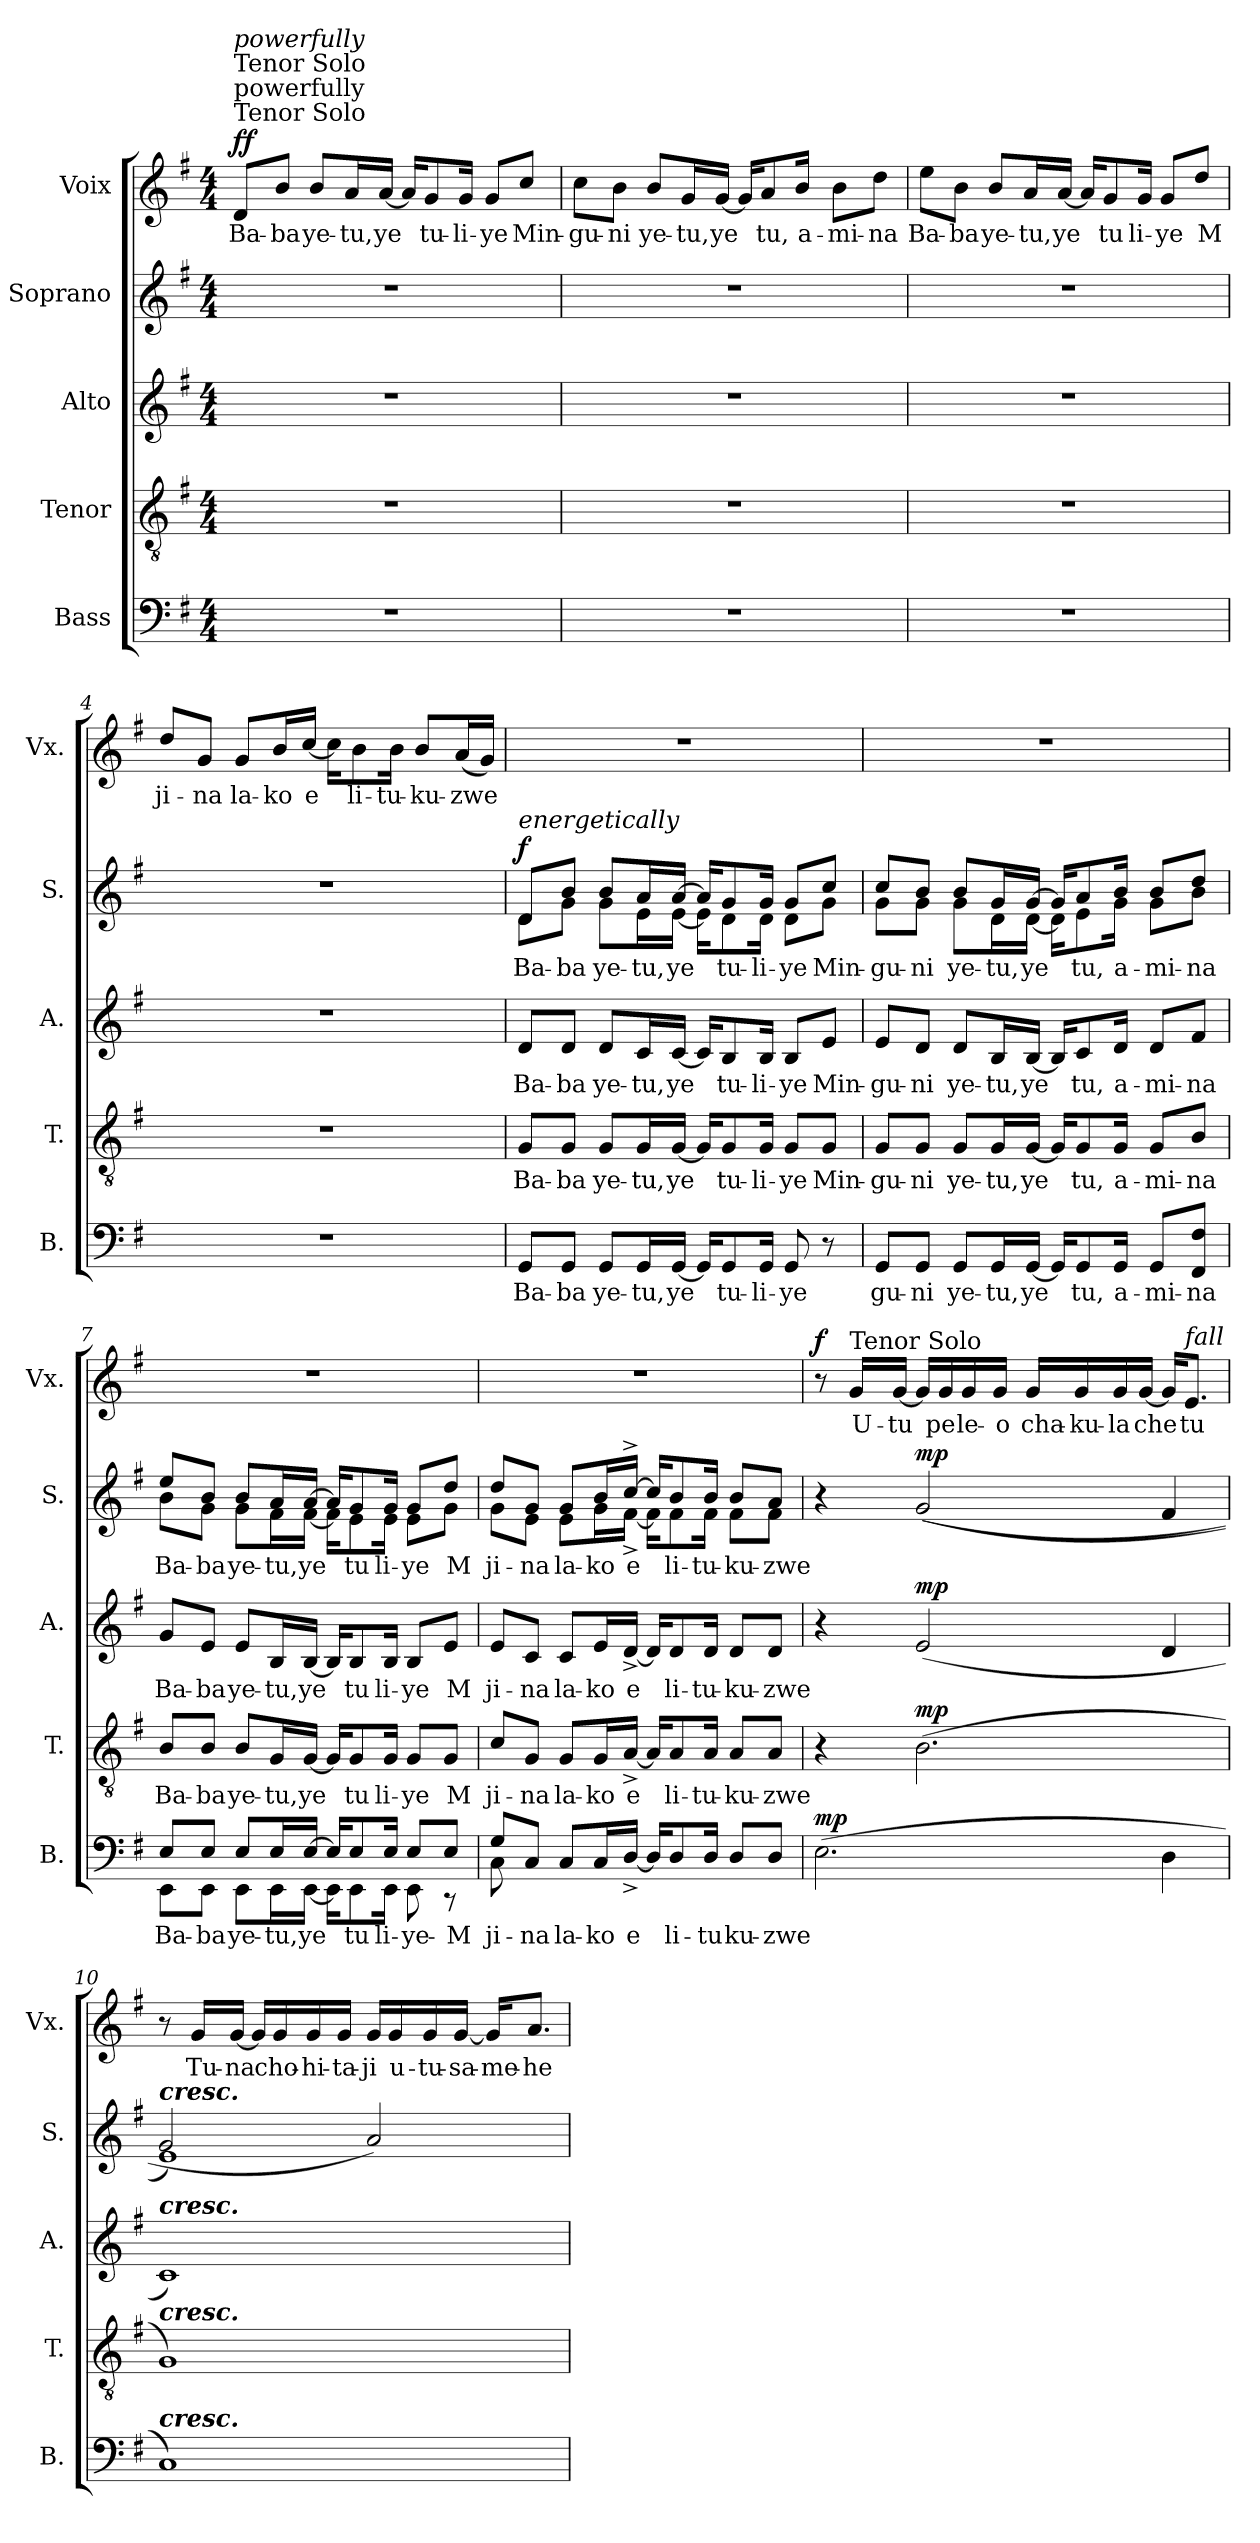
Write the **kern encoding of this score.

**kern	**text	**dynam	**kern	**text	**dynam	**kern	**text	**dynam	**kern	**text	**dynam	**kern	**text	**dynam
*part5	*part5	*part5	*part4	*part4	*part4	*part3	*part3	*part3	*part2	*part2	*part2	*part1	*part1	*part1
*staff5	*staff5	*staff5	*staff4	*staff4	*staff4	*staff3	*staff3	*staff3	*staff2	*staff2	*staff2	*staff1	*staff1	*staff1
*I"Bass	*	*	*I"Tenor	*	*	*I"Alto	*	*	*I"Soprano	*	*	*I"Voix	*	*
*I'B.	*	*	*I'T.	*	*	*I'A.	*	*	*I'S.	*	*	*I'Vx.	*	*
*clefF4	*	*	*clefGv2	*	*	*clefG2	*	*	*clefG2	*	*	*clefG2	*	*
*k[f#]	*	*	*k[f#]	*	*	*k[f#]	*	*	*k[f#]	*	*	*k[f#]	*	*
*M4/4	*	*	*M4/4	*	*	*M4/4	*	*	*M4/4	*	*	*M4/4	*	*
*MM92	*	*	*MM92	*	*	*MM92	*	*	*MM92	*	*	*MM92	*	*
=1	=1	=1	=1	=1	=1	=1	=1	=1	=1	=1	=1	=1	=1	=1
!	!	!	!	!	!	!	!	!	!	!	!	!LO:TX:a:t=Tenor Solo	!	!
!	!	!	!	!	!	!	!	!	!	!	!	!LO:TX:a:t=powerfully	!	!
!	!	!	!	!	!	!	!	!	!	!	!	!LO:TX:a:t=Tenor Solo	!	!
!	!	!	!	!	!	!	!	!	!	!	!	!LO:TX:a:i:t=powerfully	!	!
!	!	!	!	!	!	!	!	!	!	!	!	!	!	!LO:DY:a
1r	.	.	1r	.	.	1r	.	.	1r	.	.	8d/L	Ba-	ff
.	.	.	.	.	.	.	.	.	.	.	.	8b/J	-ba	.
.	.	.	.	.	.	.	.	.	.	.	.	8b/L	ye-	.
.	.	.	.	.	.	.	.	.	.	.	.	16a/L	-tu,	.
.	.	.	.	.	.	.	.	.	.	.	.	[16a/JJ	-ye	.
.	.	.	.	.	.	.	.	.	.	.	.	16a/KL]	.	.
.	.	.	.	.	.	.	.	.	.	.	.	8g/	-tu-	.
.	.	.	.	.	.	.	.	.	.	.	.	16g/Jk	-li-	.
.	.	.	.	.	.	.	.	.	.	.	.	8g/L	-ye	.
.	.	.	.	.	.	.	.	.	.	.	.	8cc/J	Min-	.
=2	=2	=2	=2	=2	=2	=2	=2	=2	=2	=2	=2	=2	=2	=2
1r	.	.	1r	.	.	1r	.	.	1r	.	.	8cc\L	gu-	.
.	.	.	.	.	.	.	.	.	.	.	.	8b\J	-ni	.
.	.	.	.	.	.	.	.	.	.	.	.	8b/L	ye-	.
.	.	.	.	.	.	.	.	.	.	.	.	16g/L	-tu,	.
.	.	.	.	.	.	.	.	.	.	.	.	[16g/JJ	ye	.
.	.	.	.	.	.	.	.	.	.	.	.	16g/KL]	.	.
.	.	.	.	.	.	.	.	.	.	.	.	8a/	tu,	.
.	.	.	.	.	.	.	.	.	.	.	.	16b/Jk	a-	.
.	.	.	.	.	.	.	.	.	.	.	.	8b\L	-mi-	.
.	.	.	.	.	.	.	.	.	.	.	.	8dd\J	-na	.
=3	=3	=3	=3	=3	=3	=3	=3	=3	=3	=3	=3	=3	=3	=3
1r	.	.	1r	.	.	1r	.	.	1r	.	.	8ee\L	Ba-	.
.	.	.	.	.	.	.	.	.	.	.	.	8b\J	-ba	.
.	.	.	.	.	.	.	.	.	.	.	.	8b/L	ye-	.
.	.	.	.	.	.	.	.	.	.	.	.	16a/L	-tu,	.
.	.	.	.	.	.	.	.	.	.	.	.	[16a/JJ	-ye	.
.	.	.	.	.	.	.	.	.	.	.	.	16a/KL]	.	.
.	.	.	.	.	.	.	.	.	.	.	.	8g/	tu	.
.	.	.	.	.	.	.	.	.	.	.	.	16g/Jk	li-	.
.	.	.	.	.	.	.	.	.	.	.	.	8g/L	-ye	.
.	.	.	.	.	.	.	.	.	.	.	.	8dd/J	M	.
!!LO:LB:g=z
=4	=4	=4	=4	=4	=4	=4	=4	=4	=4	=4	=4	=4	=4	=4
1r	.	.	1r	.	.	1r	.	.	1r	.	.	8dd/L	ji-	.
.	.	.	.	.	.	.	.	.	.	.	.	8g/J	-na	.
.	.	.	.	.	.	.	.	.	.	.	.	8g/L	la-	.
.	.	.	.	.	.	.	.	.	.	.	.	16b/L	-ko	.
.	.	.	.	.	.	.	.	.	.	.	.	[16cc/JJ	e	.
.	.	.	.	.	.	.	.	.	.	.	.	16cc\KL]	.	.
.	.	.	.	.	.	.	.	.	.	.	.	8b\	li-	.
.	.	.	.	.	.	.	.	.	.	.	.	16b\Jk	-tu-	.
.	.	.	.	.	.	.	.	.	.	.	.	8b/L	-ku-	.
.	.	.	.	.	.	.	.	.	.	.	.	(16a/L	-zwe	.
.	.	.	.	.	.	.	.	.	.	.	.	16g/JJ)	.	.
=5	=5	=5	=5	=5	=5	=5	=5	=5	=5	=5	=5	=5	=5	=5
*	*	*	*	*	*	*	*	*	*^	*	*	*	*	*
!	!	!	!	!	!	!	!	!	!LO:TX:a:i:t=energetically	!	!	!	!	!	!
!	!	!	!	!	!	!	!	!	!	!	!	!LO:DY:a	!	!	!
8GG/L	Ba-	.	8G/L	Ba-	.	8d/L	Ba-	.	8d/L	8d\L	Ba-	f	1r	.	.
8GG/J	-ba	.	8G/J	-ba	.	8d/J	-ba	.	8b/J	8g\J	-ba	.	.	.	.
8GG/L	ye-	.	8G/L	ye-	.	8d/L	ye-	.	8b/L	8g\L	ye-	.	.	.	.
16GG/L	-tu,	.	16G/L	-tu,	.	16c/L	-tu,	.	16a/L	16e\L	-tu,	.	.	.	.
[16GG/JJ	-ye	.	[16G/JJ	-ye	.	[16c/JJ	-ye	.	[16a/JJ	[16e\JJ	-ye	.	.	.	.
16GG/KL]	.	.	16G/KL]	.	.	16c/KL]	.	.	16a/KL]	16e\KL]	.	.	.	.	.
8GG/	-tu-	.	8G/	-tu-	.	8B/	-tu-	.	8g/	8d\	-tu-	.	.	.	.
16GG/Jk	-li-	.	16G/Jk	-li-	.	16B/Jk	-li-	.	16g/Jk	16d\Jk	-li-	.	.	.	.
8GG/	-ye	.	8G/L	-ye	.	8B/L	-ye	.	8g/L	8d\L	-ye	.	.	.	.
8r	.	.	8G/J	Min-	.	8e/J	Min-	.	8cc/J	8g\J	Min-	.	.	.	.
!!LO:PB:g=z
=6	=6	=6	=6	=6	=6	=6	=6	=6	=6	=6	=6	=6	=6	=6	=6
8GG/L	gu-	.	8G/L	gu-	.	8e/L	gu-	.	8cc/L	8g\L	gu-	.	1r	.	.
8GG/J	-ni	.	8G/J	-ni	.	8d/J	-ni	.	8b/J	8g\J	-ni	.	.	.	.
8GG/L	ye-	.	8G/L	ye-	.	8d/L	ye-	.	8b/L	8g\L	ye-	.	.	.	.
16GG/L	-tu,	.	16G/L	-tu,	.	16B/L	-tu,	.	16g/L	16d\L	-tu,	.	.	.	.
[16GG/JJ	ye	.	[16G/JJ	ye	.	[16B/JJ	ye	.	[16g/JJ	[16d\JJ	ye	.	.	.	.
16GG/KL]	.	.	16G/KL]	.	.	16B/KL]	.	.	16g/KL]	16d\KL]	.	.	.	.	.
8GG/	tu,	.	8G/	tu,	.	8c/	tu,	.	8a/	8e\	tu,	.	.	.	.
16GG/Jk	a-	.	16G/Jk	a-	.	16d/Jk	a-	.	16b/Jk	16g\Jk	a-	.	.	.	.
8GG/L	-mi-	.	8G/L	-mi-	.	8d/L	-mi-	.	8b/L	8g\L	-mi-	.	.	.	.
8FF#/ 8F#/J	-na	.	8B/J	-na	.	8f#/J	-na	.	8dd/J	8b\J	-na	.	.	.	.
=7	=7	=7	=7	=7	=7	=7	=7	=7	=7	=7	=7	=7	=7	=7	=7
*^	*	*	*	*	*	*	*	*	*	*	*	*	*	*	*
8E/L	8EE\L	Ba-	.	8B/L	Ba-	.	8g/L	Ba-	.	8ee/L	8b\L	Ba-	.	1r	.	.
8E/J	8EE\J	-ba	.	8B/J	-ba	.	8e/J	-ba	.	8b/J	8g\J	-ba	.	.	.	.
8E/L	8EE\L	ye-	.	8B/L	ye-	.	8e/L	ye-	.	8b/L	8g\L	ye-	.	.	.	.
16E/L	16EE\L	-tu,	.	16G/L	-tu,	.	16B/L	-tu,	.	16a/L	16f#\L	-tu,	.	.	.	.
[16E/JJ	[16EE\JJ	-ye	.	[16G/JJ	-ye	.	[16B/JJ	-ye	.	[16a/JJ	[16f#\JJ	-ye	.	.	.	.
16E/KL]	16EE\KL]	.	.	16G/KL]	.	.	16B/KL]	.	.	16a/KL]	16f#\KL]	.	.	.	.	.
8E/	8EE\	tu	.	8G/	tu	.	8B/	tu	.	8g/	8e\	tu	.	.	.	.
16E/Jk	16EE\Jk	li-	.	16G/Jk	li-	.	16B/Jk	li-	.	16g/Jk	16e\Jk	li-	.	.	.	.
8E/L	8EE\	-ye-	.	8G/L	-ye	.	8B/L	-ye	.	8g/L	8e\L	-ye	.	.	.	.
8E/J	8r	-M	.	8G/J	M	.	8e/J	M	.	8dd/J	8g\J	M	.	.	.	.
!!LO:LB:g=z
=8	=8	=8	=8	=8	=8	=8	=8	=8	=8	=8	=8	=8	=8	=8	=8	=8
8G/L	8C\	ji-	.	8c/L	ji-	.	8e/L	ji-	.	8dd/L	8g\L	ji-	.	1r	.	.
8C/J	2..ryy	-na	.	8G/J	-na	.	8c/J	-na	.	8g/J	8e\J	-na	.	.	.	.
8C/L	.	la-	.	8G/L	la-	.	8c/L	la-	.	8g/L	8e\L	la-	.	.	.	.
16C/L	.	-ko	.	16G/L	-ko	.	16e/L	-ko	.	16b/L	16g\L	-ko	.	.	.	.
[16D^/JJ	.	e	.	[16A^/JJ	e	.	[16d^/JJ	e	.	[16cc^/JJ	[16f#^\JJ	e	.	.	.	.
16D/KL]	.	.	.	16A/KL]	.	.	16d/KL]	.	.	16cc/KL]	16f#\KL]	.	.	.	.	.
8D/	.	li-	.	8A/	li-	.	8d/	li-	.	8b/	8f#\	li-	.	.	.	.
16D/Jk	.	-tu	.	16A/Jk	-tu-	.	16d/Jk	-tu-	.	16b/Jk	16f#\Jk	-tu-	.	.	.	.
8D/L	.	-ku-	.	8A/L	-ku-	.	8d/L	-ku-	.	8b/L	8f#\L	-ku-	.	.	.	.
8D/J	.	-zwe	.	8A/J	-zwe	.	8d/J	-zwe	.	8a/J	8f#\J	-zwe	.	.	.	.
*v	*v	*	*	*	*	*	*	*	*	*	*	*	*	*	*	*
=9	=9	=9	=9	=9	=9	=9	=9	=9	=9	=9	=9	=9	=9	=9	=9
!	!	!LO:DY:b	!	!	!	!	!	!	!	!	!	!	!	!	!LO:DY:a
*	*	*	*	*	*	*	*	*	*v	*v	*	*	*	*	*
(2.E\	.	mp	4r	.	.	4r	.	.	4r	.	.	8r	.	f
!	!	!	!	!	!	!	!	!	!	!	!	!LO:TX:a:t=Tenor Solo	!	!
.	.	.	.	.	.	.	.	.	.	.	.	16g/LL	U-	.
.	.	.	.	.	.	.	.	.	.	.	.	[16g/JJ	-tu	.
!	!	!	!	!	!LO:DY:b	!	!	!LO:DY:b	!	!	!LO:DY:b	!	!	!
.	.	.	(2.B\	.	mp	(2e/	.	mp	((2g/	.	mp	16g/LL]	.	.
.	.	.	.	.	.	.	.	.	.	.	.	16g/	pe	.
.	.	.	.	.	.	.	.	.	.	.	.	16g/	le-	.
.	.	.	.	.	.	.	.	.	.	.	.	16g/JJ	-o	.
.	.	.	.	.	.	.	.	.	.	.	.	16g/LL	cha-	.
.	.	.	.	.	.	.	.	.	.	.	.	16g/	-ku-	.
.	.	.	.	.	.	.	.	.	.	.	.	16g/	-la	.
.	.	.	.	.	.	.	.	.	.	.	.	[16g/JJ	-che	.
4D\	.	.	.	.	.	4d/	.	.	4f#/	.	.	16g/KL]	.	.
!	!	!	!	!	!	!	!	!	!	!	!	!LO:TX:a:i:t=fall	!	!
.	.	.	.	.	.	.	.	.	.	.	.	8.e/J	tu	.
!!LO:PB:g=z
=10	=10	=10	=10	=10	=10	=10	=10	=10	=10	=10	=10	=10	=10	=10
*	*	*	*	*	*	*	*	*	*^	*	*	*	*	*
!	!	!	!	!	!	!	!	!	!LO:TX:a:Bi:t=cresc.	!	!	!	!	!	!
!	!	!	!	!	!	!LO:TX:a:Bi:t=cresc.	!	!	!	!	!	!	!	!	!
!	!	!	!LO:TX:a:Bi:t=cresc.	!	!	!	!	!	!	!	!	!	!	!	!
!LO:TX:a:Bi:t=cresc.	!	!	!	!	!	!	!	!	!	!	!	!	!	!	!
1C)	.	.	1G)	.	.	1c)	.	.	2g/	1e)	.	.	8r	.	.
.	.	.	.	.	.	.	.	.	.	.	.	.	16g/LL	Tu-	.
.	.	.	.	.	.	.	.	.	.	.	.	.	[16g/JJ	-na	.
.	.	.	.	.	.	.	.	.	.	.	.	.	16g/LL]	.	.
.	.	.	.	.	.	.	.	.	.	.	.	.	16g/	cho-	.
.	.	.	.	.	.	.	.	.	.	.	.	.	16g/	-hi-	.
.	.	.	.	.	.	.	.	.	.	.	.	.	16g/JJ	-ta-	.
.	.	.	.	.	.	.	.	.	2a/)	.	.	.	16g/LL	-ji	.
.	.	.	.	.	.	.	.	.	.	.	.	.	16g/	u-	.
.	.	.	.	.	.	.	.	.	.	.	.	.	16g/	-tu-	.
.	.	.	.	.	.	.	.	.	.	.	.	.	[16g/JJ	-sa-	.
.	.	.	.	.	.	.	.	.	.	.	.	.	16g/KL]	-me-	.
.	.	.	.	.	.	.	.	.	.	.	.	.	8.a/J	-he	.
*	*	*	*	*	*	*	*	*	*v	*v	*	*	*	*	*
=	=	=	=	=	=	=	=	=	=	=	=	=	=	=
*-	*-	*-	*-	*-	*-	*-	*-	*-	*-	*-	*-	*-	*-	*-
